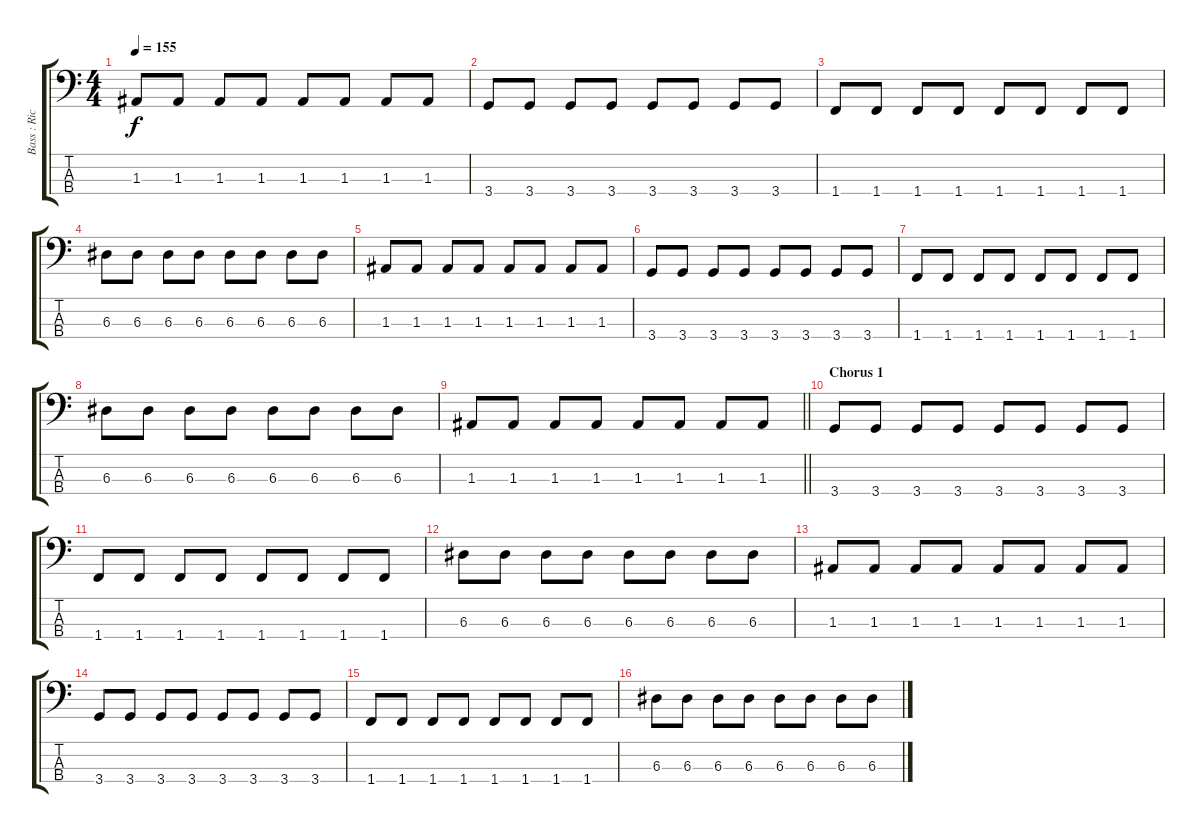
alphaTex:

\track ("Bass : Rick Burch" "Bass : Ric") {instrument electricbassfinger}
\staff {score tabs}
\tuning (G2 D2 A1 E1) {hide}
\ts (4 4)
\tempo 155
\clef f4
\ks c
1.3.8{dy f} 1.3.8 1.3.8 1.3.8 1.3.8 1.3.8 1.3.8 1.3.8 |
3.4.8 3.4.8 3.4.8 3.4.8 3.4.8 3.4.8 3.4.8 3.4.8 |
1.4.8 1.4.8 1.4.8 1.4.8 1.4.8 1.4.8 1.4.8 1.4.8 |
6.3.8 6.3.8 6.3.8 6.3.8 6.3.8 6.3.8 6.3.8 6.3.8 |
1.3.8 1.3.8 1.3.8 1.3.8 1.3.8 1.3.8 1.3.8 1.3.8 |
3.4.8 3.4.8 3.4.8 3.4.8 3.4.8 3.4.8 3.4.8 3.4.8 |
1.4.8 1.4.8 1.4.8 1.4.8 1.4.8 1.4.8 1.4.8 1.4.8 |
6.3.8 6.3.8 6.3.8 6.3.8 6.3.8 6.3.8 6.3.8 6.3.8 |
\barLineRight lightlight
1.3.8 1.3.8 1.3.8 1.3.8 1.3.8 1.3.8 1.3.8 1.3.8 |
\section ("" "Chorus 1")
3.4.8 3.4.8 3.4.8 3.4.8 3.4.8 3.4.8 3.4.8 3.4.8 |
1.4.8 1.4.8 1.4.8 1.4.8 1.4.8 1.4.8 1.4.8 1.4.8 |
6.3.8 6.3.8 6.3.8 6.3.8 6.3.8 6.3.8 6.3.8 6.3.8 |
1.3.8 1.3.8 1.3.8 1.3.8 1.3.8 1.3.8 1.3.8 1.3.8 |
3.4.8 3.4.8 3.4.8 3.4.8 3.4.8 3.4.8 3.4.8 3.4.8 |
1.4.8 1.4.8 1.4.8 1.4.8 1.4.8 1.4.8 1.4.8 1.4.8 |
6.3.8 6.3.8 6.3.8 6.3.8 6.3.8 6.3.8 6.3.8 6.3.8
